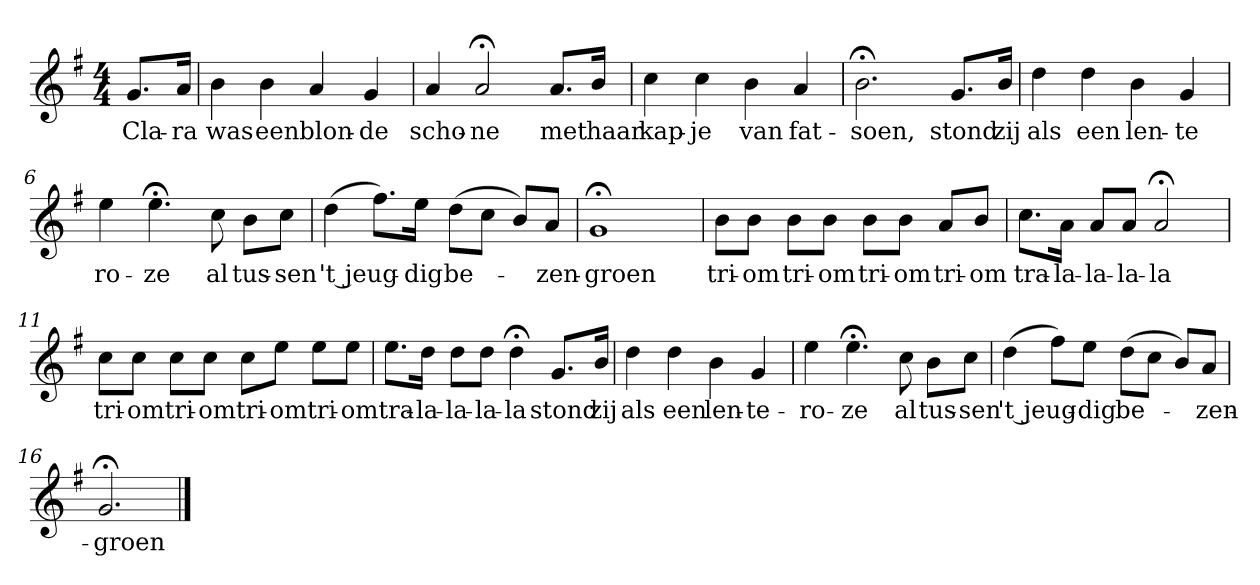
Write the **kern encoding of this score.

**kern	**text
*part1	*part1
*staff1	*staff1
*k[f#]	*
*G:	*
*M4/4	*
*MM120	*
=	=
8.gL	Cla-
16aJk	-ra
=1	=1
4b	was
4b	een
4a	blon-
4g	-de
=2	=2
4a	scho-
2a;<	-ne
8.aL	met
16bJk	haar
=3	=3
4cc	kap-
4cc	-je
4b	van
4a	fat-
=4	=4
2.b;<	-soen,
8.gL	stond
16bJk	zij
=5	=5
4dd	als
4dd	een
4b	len-
4g	-te
=6	=6
4ee	ro-
4.ee;<	-ze
8cc	al
8bL	tus-
8ccJ	-sen
=7	=7
(4dd	't jeug-
8.ff#L)	.
16eeJk	-dig
(8ddL	be-
8ccJ	.
8bL)	.
8aJ	-zen-
=8	=8
1g;<	-groen
=9	=9
8bL	tri-
8bJ	-om
8bL	tri-
8bJ	-om
8bL	tri-
8bJ	-om
8aL	tri-
8bJ	-om
=10	=10
8.ccL	tra-
16aJk	-la-
8aL	-la-
8aJ	-la-
2a;<	-la
=11	=11
8ccL	tri-
8ccJ	-om
8ccL	tri-
8ccJ	-om
8ccL	tri-
8eeJ	-om
8eeL	tri-
8eeJ	-om
=12	=12
8.eeL	tra-
16ddJk	-la-
8ddL	-la-
8ddJ	-la-
4dd;<	-la
8.gL	stond
16bJk	zij
=13	=13
4dd	als
4dd	een
4b	len-
4g	-te-
=14	=14
4ee	-ro-
4.ee;<	-ze
8cc	al
8bL	tus-
8ccJ	-sen
=15	=15
(4dd	't jeug-
8ff#L)	.
8eeJ	-dig
(8ddL	be-
8ccJ	.
8bL)	.
8aJ	-zen-
=16	=16
2.g;<	-groen
==	==
*-	*-
